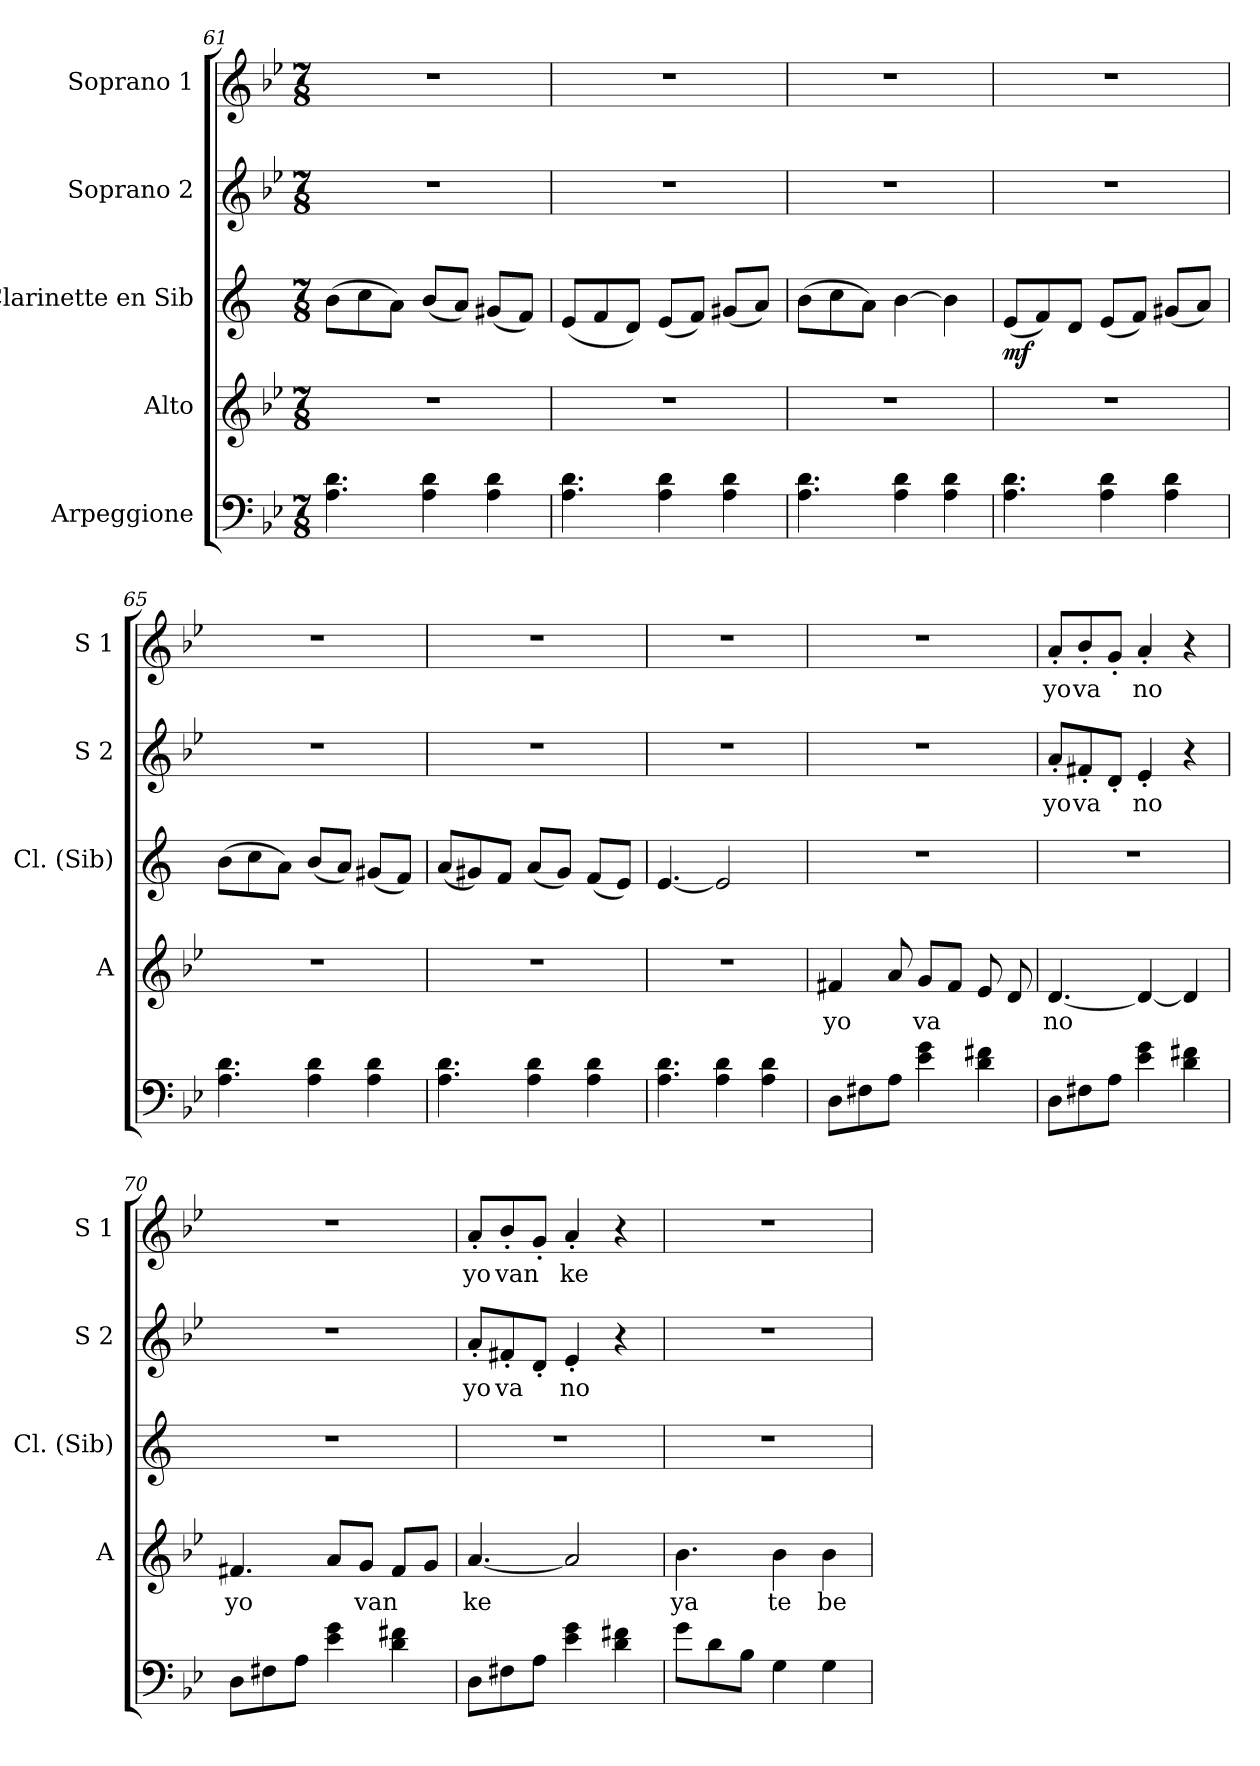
**kern	**kern	**text	**kern	**dynam	**kern	**text	**kern	**text
*part5	*part4	*part4	*part3	*part3	*part2	*part2	*part1	*part1
*staff5	*staff4	*staff4	*staff3	*staff3	*staff2	*staff2	*staff1	*staff1
*I"Arpeggione	*I"Alto	*	*I"Clarinette en Sib	*	*I"Soprano 2	*	*I"Soprano 1	*
*	*I'A	*	*I'Cl. (Sib)	*	*I'S 2	*	*I'S 1	*
!!LO:LB:g=z
*clefF4	*clefG2	*	*clefG2	*	*clefG2	*	*clefG2	*
*	*	*	*ITrd1c2	*	*	*	*	*
*k[b-e-]	*k[b-e-]	*	*k[b-e-]	*	*k[b-e-]	*	*k[b-e-]	*
*g:	*g:	*	*g:	*	*g:	*	*g:	*
*M7/8	*M7/8	*	*M7/8	*	*M7/8	*	*M7/8	*
=61	=61	=61	=61	=61	=61	=61	=61	=61
4.A\ 4.d\	2..r	.	(>8a\L	.	2..r	.	2..r	.
.	.	.	8b-\	.	.	.	.	.
.	.	.	8g\J)	.	.	.	.	.
4A\ 4d\	.	.	(<8a/L	.	.	.	.	.
.	.	.	8g/J)	.	.	.	.	.
4A\ 4d\	.	.	(<8f#X/L	.	.	.	.	.
.	.	.	8e-/J)	.	.	.	.	.
=62	=62	=62	=62	=62	=62	=62	=62	=62
4.A\ 4.d\	2..r	.	(<8d/L	.	2..r	.	2..r	.
.	.	.	8e-/	.	.	.	.	.
.	.	.	8c/J)	.	.	.	.	.
4A\ 4d\	.	.	(<8d/L	.	.	.	.	.
.	.	.	8e-/J)	.	.	.	.	.
4A\ 4d\	.	.	(<8f#X/L	.	.	.	.	.
.	.	.	8g/J)	.	.	.	.	.
=63	=63	=63	=63	=63	=63	=63	=63	=63
4.A\ 4.d\	2..r	.	(>8a\L	.	2..r	.	2..r	.
.	.	.	8b-\	.	.	.	.	.
.	.	.	8g\J)	.	.	.	.	.
4A\ 4d\	.	.	[4a\	.	.	.	.	.
4A\ 4d\	.	.	4a\]	.	.	.	.	.
=64	=64	=64	=64	=64	=64	=64	=64	=64
!	!	!	!	!LO:DY:b	!	!	!	!
4.A\ 4.d\	2..r	.	(<8d/L	mf	2..r	.	2..r	.
.	.	.	8e-/)	.	.	.	.	.
.	.	.	8c/J	.	.	.	.	.
4A\ 4d\	.	.	(<8d/L	.	.	.	.	.
.	.	.	8e-/J)	.	.	.	.	.
4A\ 4d\	.	.	(<8f#X/L	.	.	.	.	.
.	.	.	8g/J)	.	.	.	.	.
!!LO:LB:g=z
=65	=65	=65	=65	=65	=65	=65	=65	=65
4.A\ 4.d\	2..r	.	(>8a\L	.	2..r	.	2..r	.
.	.	.	8b-\	.	.	.	.	.
.	.	.	8g\J)	.	.	.	.	.
4A\ 4d\	.	.	(<8a/L	.	.	.	.	.
.	.	.	8g/J)	.	.	.	.	.
4A\ 4d\	.	.	(<8f#X/L	.	.	.	.	.
.	.	.	8e-/J)	.	.	.	.	.
=66	=66	=66	=66	=66	=66	=66	=66	=66
4.A\ 4.d\	2..r	.	(<8g/L	.	2..r	.	2..r	.
.	.	.	8f#X/)	.	.	.	.	.
.	.	.	8e-/J	.	.	.	.	.
4A\ 4d\	.	.	(<8g/L	.	.	.	.	.
.	.	.	8f#/J)	.	.	.	.	.
4A\ 4d\	.	.	(<8e-/L	.	.	.	.	.
.	.	.	8d/J)	.	.	.	.	.
=67	=67	=67	=67	=67	=67	=67	=67	=67
4.A\ 4.d\	2..r	.	[4.d/	.	2..r	.	2..r	.
4A\ 4d\	.	.	2d/]	.	.	.	.	.
4A\ 4d\	.	.	.	.	.	.	.	.
=68	=68	=68	=68	=68	=68	=68	=68	=68
!	!	!LO:LY:b	!	!	!	!	!	!
8D\L	4f#X/	yo	2..r	.	2..r	.	2..r	.
8F#X\	.	.	.	.	.	.	.	.
8A\J	8a/	.	.	.	.	.	.	.
!	!	!LO:LY:b	!	!	!	!	!	!
4e-\ 4g\	8g/L	va	.	.	.	.	.	.
.	8f#/J	.	.	.	.	.	.	.
4d\ 4f#X\	8e-/	.	.	.	.	.	.	.
.	8d/	.	.	.	.	.	.	.
!!LO:PB:g=z
=69	=69	=69	=69	=69	=69	=69	=69	=69
!	!	!LO:LY:b	!	!	!	!	!	!
!	!	!	!	!	!	!LO:LY:b	!	!
!	!	!	!	!	!	!	!	!LO:LY:b
8D\L	[4.d/	no	2..r	.	8a'</L	yo	8a'</L	yo
!	!	!	!	!	!	!LO:LY:b	!	!
!	!	!	!	!	!	!	!	!LO:LY:b
8F#X\	.	.	.	.	8f#X'</	va	8b-'</	va
8A\J	.	.	.	.	8d'</J	.	8g'</J	.
!	!	!	!	!	!	!LO:LY:b	!	!
!	!	!	!	!	!	!	!	!LO:LY:b
4e-\ 4g\	4d/_	.	.	.	4e-'</	no	4a'</	no
4d\ 4f#X\	4d/]	.	.	.	4r	.	4r	.
=70	=70	=70	=70	=70	=70	=70	=70	=70
!	!	!LO:LY:b	!	!	!	!	!	!
8D\L	4.f#X/	yo	2..r	.	2..r	.	2..r	.
8F#X\	.	.	.	.	.	.	.	.
8A\J	.	.	.	.	.	.	.	.
4e-\ 4g\	8a/L	.	.	.	.	.	.	.
!	!	!LO:LY:b	!	!	!	!	!	!
.	8g/J	van	.	.	.	.	.	.
4d\ 4f#X\	8f#/L	.	.	.	.	.	.	.
.	8g/J	.	.	.	.	.	.	.
=71	=71	=71	=71	=71	=71	=71	=71	=71
!	!	!LO:LY:b	!	!	!	!	!	!
!	!	!	!	!	!	!LO:LY:b	!	!
!	!	!	!	!	!	!	!	!LO:LY:b
8D\L	[4.a/	ke	2..r	.	8a'</L	yo	8a'</L	yo
!	!	!	!	!	!	!LO:LY:b	!	!
!	!	!	!	!	!	!	!	!LO:LY:b
8F#X\	.	.	.	.	8f#X'</	va	8b-'</	van
8A\J	.	.	.	.	8d'</J	.	8g'</J	.
!	!	!	!	!	!	!LO:LY:b	!	!
!	!	!	!	!	!	!	!	!LO:LY:b
4e-\ 4g\	2a/]	.	.	.	4e-'</	no	4a'</	ke
4d\ 4f#X\	.	.	.	.	4r	.	4r	.
=72	=72	=72	=72	=72	=72	=72	=72	=72
!	!	!LO:LY:b	!	!	!	!	!	!
8g\L	4.b-\	ya	2..r	.	2..r	.	2..r	.
8d\	.	.	.	.	.	.	.	.
8B-\J	.	.	.	.	.	.	.	.
!	!	!LO:LY:b	!	!	!	!	!	!
4G\	4b-\	te	.	.	.	.	.	.
!	!	!LO:LY:b	!	!	!	!	!	!
4G\	4b-\	be	.	.	.	.	.	.
=	=	=	=	=	=	=	=	=
*-	*-	*-	*-	*-	*-	*-	*-	*-
